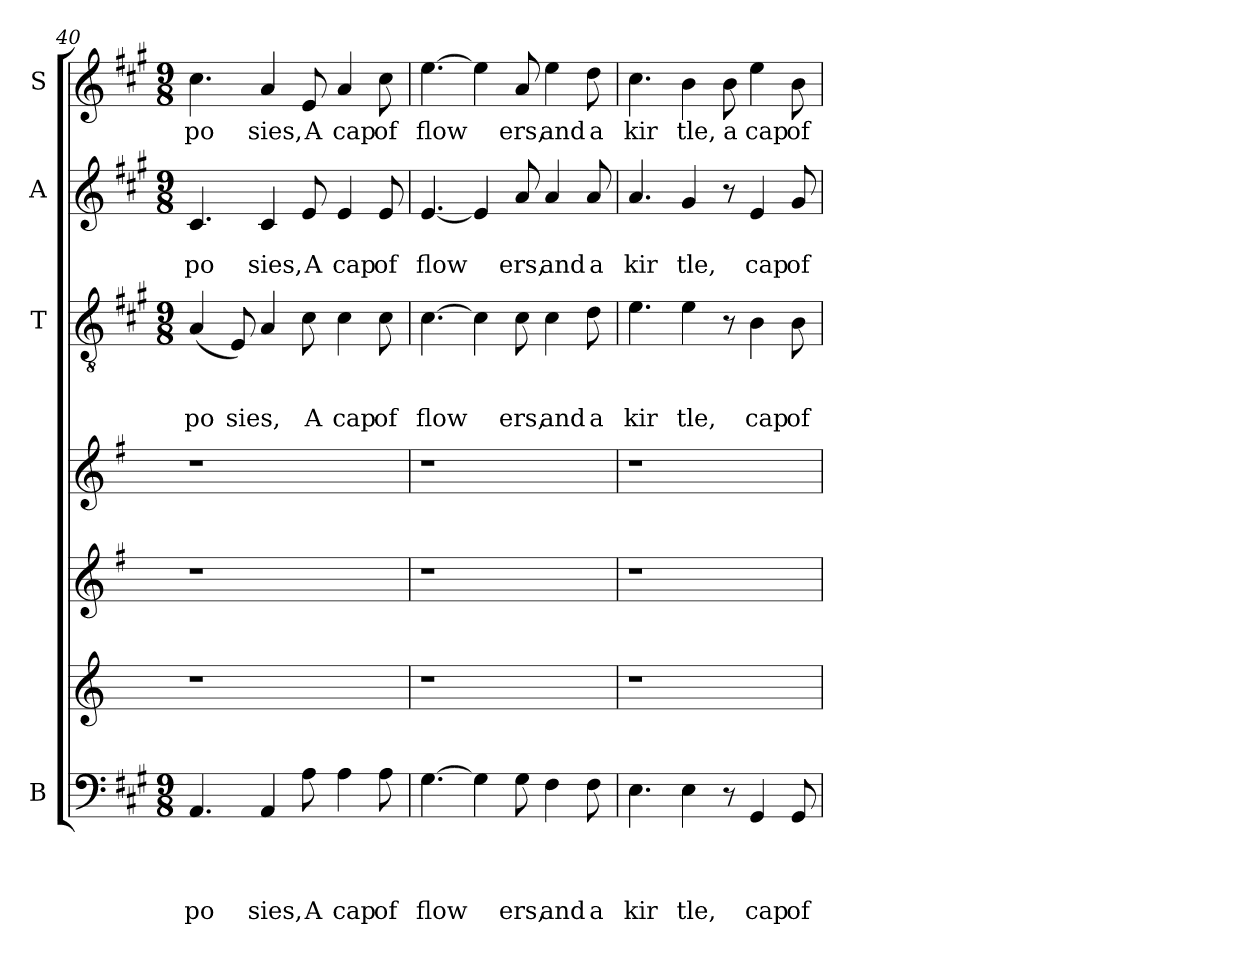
**kern	**text	**text	**text	**text	**kern	**kern	**kern	**kern	**text	**text	**text	**kern	**text	**text	**kern	**text
*part7	*part7	*part7	*part7	*part7	*part6	*part5	*part4	*part3	*part3	*part3	*part3	*part2	*part2	*part2	*part1	*part1
*staff7	*staff7	*staff7	*staff7	*staff7	*staff6	*staff5	*staff4	*staff3	*staff3	*staff3	*staff3	*staff2	*staff2	*staff2	*staff1	*staff1
*I"B	*	*	*	*	*	*	*	*I"T	*	*	*	*I"A	*	*	*I"S	*
*clefF4	*	*	*	*	*clefG2	*clefG2	*clefG2	*clefGv2	*	*	*	*clefG2	*	*	*clefG2	*
*ITrd-2c-3	*	*	*	*	*	*ITrd-3c-5	*ITrd-3c-5	*ITrd-2c-3	*	*	*	*ITrd-2c-3	*	*	*ITrd-2c-3	*
*k[]	*	*	*	*	*k[]	*k[]	*k[]	*k[]	*	*	*	*k[]	*	*	*k[]	*
*C:	*	*	*	*	*C:	*C:	*C:	*C:	*	*	*	*C:	*	*	*C:	*
*M9/8	*	*	*	*	*	*	*	*M9/8	*	*	*	*M9/8	*	*	*M9/8	*
=40	=40	=40	=40	=40	=40	=40	=40	=40	=40	=40	=40	=40	=40	=40	=40	=40
!	!	!	!	!LO:LY:b	!	!	!	!	!	!	!LO:LY:b	!	!	!LO:LY:b	!	!LO:LY:b
4.C/	.	.	.	po	1r	1r	1r	(<4c/	.	.	po	4.e/	.	po	4.ee\	po
!	!	!	!	!	!	!	!	!	!	!	!LO:LY:b	!	!	!	!	!
.	.	.	.	.	.	.	.	8G/)	.	.	sies,	.	.	.	.	.
!	!	!	!	!LO:LY:b	!	!	!	!	!	!	!	!	!	!LO:LY:b	!	!LO:LY:b
4C/	.	.	.	sies,	.	.	.	4c/	.	.	.	4e/	.	sies,	4cc/	sies,
!	!	!	!	!LO:LY:b	!	!	!	!	!	!	!LO:LY:b	!	!	!LO:LY:b	!	!LO:LY:b
8c\	.	.	.	A	.	.	.	8e\	.	.	A	8g/	.	A	8g/	A
!	!	!	!	!LO:LY:b	!	!	!	!	!	!	!LO:LY:b	!	!	!LO:LY:b	!	!LO:LY:b
4c\	.	.	.	cap	.	.	.	4e\	.	.	cap	4g/	.	cap	4cc/	cap
!	!	!	!	!LO:LY:b	!	!	!	!	!	!	!LO:LY:b	!	!	!LO:LY:b	!	!LO:LY:b
8c\	.	.	.	of	8ryy	8ryy	8ryy	8e\	.	.	of	8g/	.	of	8ee\	of
=41	=41	=41	=41	=41	=41	=41	=41	=41	=41	=41	=41	=41	=41	=41	=41	=41
!	!	!	!	!LO:LY:b	!	!	!	!	!	!	!LO:LY:b	!	!	!LO:LY:b	!	!LO:LY:b
[>4.B\	.	.	.	flow	1r	1r	1r	[>4.e\	.	.	flow	[<4.g/	.	flow	[>4.gg\	flow
4B\]	.	.	.	.	.	.	.	4e\]	.	.	.	4g/]	.	.	4gg\]	.
!	!	!	!	!LO:LY:b	!	!	!	!	!	!	!LO:LY:b	!	!	!LO:LY:b	!	!LO:LY:b
8B\	.	.	.	ers,	.	.	.	8e\	.	.	ers,	8cc/	.	ers,	8cc/	ers,
!	!	!	!	!LO:LY:b	!	!	!	!	!	!	!LO:LY:b	!	!	!LO:LY:b	!	!LO:LY:b
4A\	.	.	.	and	.	.	.	4e\	.	.	and	4cc/	.	and	4gg\	and
!	!	!	!	!LO:LY:b	!	!	!	!	!	!	!LO:LY:b	!	!	!LO:LY:b	!	!LO:LY:b
8A\	.	.	.	a	8ryy	8ryy	8ryy	8f\	.	.	a	8cc/	.	a	8ff\	a
=42	=42	=42	=42	=42	=42	=42	=42	=42	=42	=42	=42	=42	=42	=42	=42	=42
!	!	!	!	!LO:LY:b	!	!	!	!	!	!	!LO:LY:b	!	!	!LO:LY:b	!	!LO:LY:b
4.G\	.	.	.	kir	1r	1r	1r	4.g\	.	.	kir	4.cc/	.	kir	4.ee\	kir
!	!	!	!	!LO:LY:b	!	!	!	!	!	!	!LO:LY:b	!	!	!LO:LY:b	!	!LO:LY:b
4G\	.	.	.	tle,	.	.	.	4g\	.	.	tle,	4b/	.	tle,	4dd\	tle,
!	!	!	!	!	!	!	!	!	!	!	!	!	!	!	!	!LO:LY:b
8r	.	.	.	.	.	.	.	8r	.	.	.	8r	.	.	8dd\	a
!	!	!	!	!LO:LY:b	!	!	!	!	!	!	!LO:LY:b	!	!	!LO:LY:b	!	!LO:LY:b
4BB/	.	.	.	cap	.	.	.	4d\	.	.	cap	4g/	.	cap	4gg\	cap
!	!	!	!	!LO:LY:b	!	!	!	!	!	!	!LO:LY:b	!	!	!LO:LY:b	!	!LO:LY:b
8BB/	.	.	.	of	8ryy	8ryy	8ryy	8d\	.	.	of	8b/	.	of	8dd\	of
=	=	=	=	=	=	=	=	=	=	=	=	=	=	=	=	=
*-	*-	*-	*-	*-	*-	*-	*-	*-	*-	*-	*-	*-	*-	*-	*-	*-
